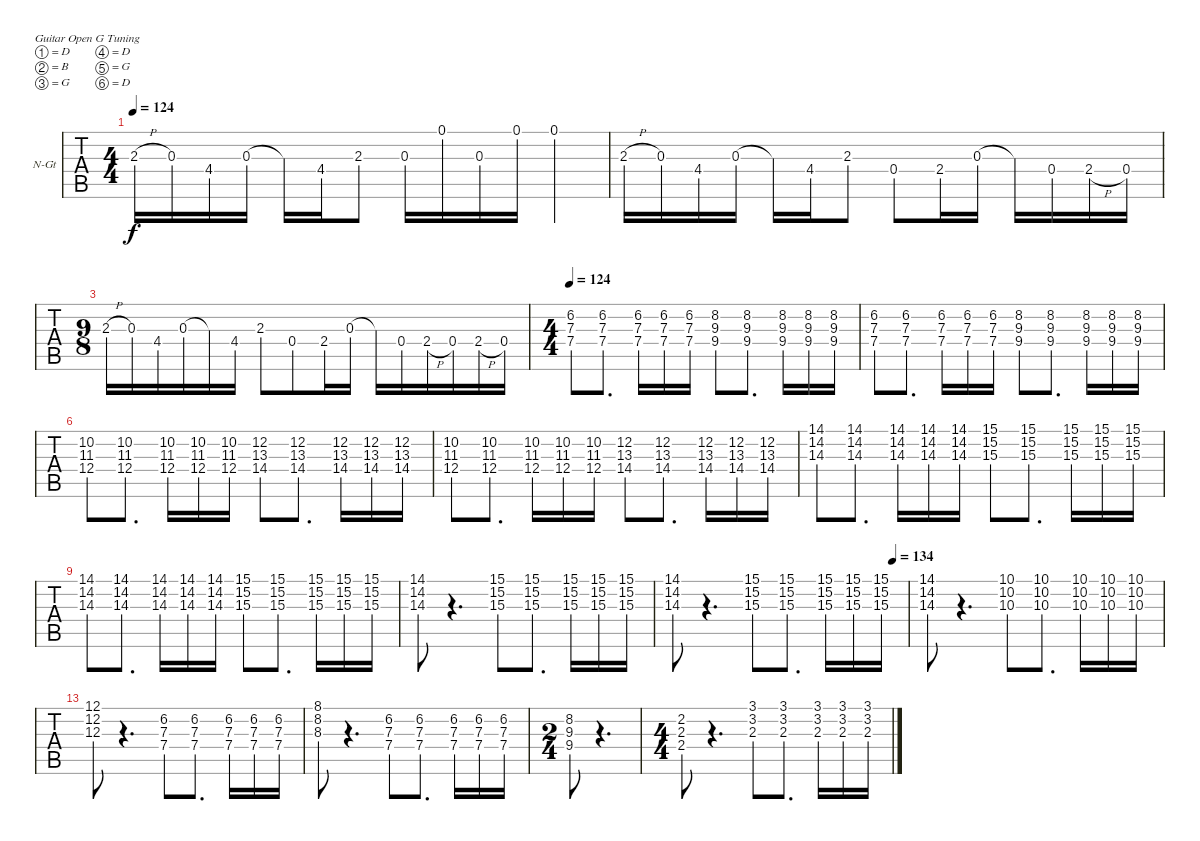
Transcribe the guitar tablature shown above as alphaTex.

\bracketExtendMode nobrackets
\firstSystemTrackNameOrientation horizontal
\otherSystemsTrackNameOrientation horizontal
\defaultBarNumberDisplay FirstOfSystem
\track ("Guitar" "N-Gt") {instrument acousticguitarnylon}
\staff {tabs}
\tuning (D4 B3 G3 D3 G2 D2)
\ts (4 4)
\tempo 124
\clef g2
\ks f
2.3{h}.16{dy f} 0.3.16 4.4.16 0.3.16 0.3{t}.16 4.4.16 2.3.8 0.3.16 0.1.16 0.3.16 0.1.16 0.1.4 |
2.3{h}.16 0.3.16 4.4.16 0.3.16 0.3{t}.16 4.4.16 2.3.8 0.4.8 2.4.16 0.3.16 0.3{t}.16 0.4.16 2.4{h}.16 0.4.16 |
\ts (9 8)
2.3{h}.16 0.3.16 4.4.16 0.3.16 0.3{t}.16 4.4.16 2.3.8 0.4.8 2.4.16 0.3.16 0.3{t}.16 0.4.16 2.4{h}.16 0.4.16 2.4{h}.16 0.4.16 |
\ts (4 4)
\tempo 124
(6.2 7.3 7.4).8 (6.2 7.3 7.4).8{d} (6.2 7.3 7.4).16 (6.2 7.3 7.4).16 (6.2 7.3 7.4).16 (8.2 9.3 9.4).8 (8.2 9.3 9.4).8{d} (8.2 9.3 9.4).16 (8.2 9.3 9.4).16 (8.2 9.3 9.4).16 |
(6.2 7.3 7.4).8 (6.2 7.3 7.4).8{d} (6.2 7.3 7.4).16 (6.2 7.3 7.4).16 (6.2 7.3 7.4).16 (8.2 9.3 9.4).8 (8.2 9.3 9.4).8{d} (8.2 9.3 9.4).16 (8.2 9.3 9.4).16 (8.2 9.3 9.4).16 |
(10.2 11.3 12.4).8 (10.2 11.3 12.4).8{d} (10.2 11.3 12.4).16 (10.2 11.3 12.4).16 (10.2 11.3 12.4).16 (12.2 13.3 14.4).8 (12.2 13.3 14.4).8{d} (12.2 13.3 14.4).16 (12.2 13.3 14.4).16 (12.2 13.3 14.4).16 |
(10.2 11.3 12.4).8 (10.2 11.3 12.4).8{d} (10.2 11.3 12.4).16 (10.2 11.3 12.4).16 (10.2 11.3 12.4).16 (12.2 13.3 14.4).8 (12.2 13.3 14.4).8{d} (12.2 13.3 14.4).16 (12.2 13.3 14.4).16 (12.2 13.3 14.4).16 |
(14.1 14.2 14.3).8 (14.1 14.2 14.3).8{d} (14.1 14.2 14.3).16 (14.1 14.2 14.3).16 (14.1 14.2 14.3).16 (15.1 15.2 15.3).8 (15.1 15.2 15.3).8{d} (15.1 15.2 15.3).16 (15.1 15.2 15.3).16 (15.1 15.2 15.3).16 |
(14.1 14.2 14.3).8 (14.1 14.2 14.3).8{d} (14.1 14.2 14.3).16 (14.1 14.2 14.3).16 (14.1 14.2 14.3).16 (15.1 15.2 15.3).8 (15.1 15.2 15.3).8{d} (15.1 15.2 15.3).16 (15.1 15.2 15.3).16 (15.1 15.2 15.3).16 |
(14.1 14.2 14.3).8 r.4{d} (15.1 15.2 15.3).8 (15.1 15.2 15.3).8{d} (15.1 15.2 15.3).16 (15.1 15.2 15.3).16 (15.1 15.2 15.3).16 |
\tempo (134 0.9375)
(14.1 14.2 14.3).8 r.4{d} (15.1 15.2 15.3).8 (15.1 15.2 15.3).8{d} (15.1 15.2 15.3).16 (15.1 15.2 15.3).16 (15.1 15.2 15.3).16 |
(14.1 14.2 14.3).8 r.4{d} (10.1 10.2 10.3).8 (10.1 10.2 10.3).8{d} (10.1 10.2 10.3).16 (10.1 10.2 10.3).16 (10.1 10.2 10.3).16 |
(12.1 12.2 12.3).8 r.4{d} (6.2 7.3 7.4).8 (6.2 7.3 7.4).8{d} (6.2 7.3 7.4).16 (6.2 7.3 7.4).16 (6.2 7.3 7.4).16 |
(8.1 8.2 8.3).8 r.4{d} (6.2 7.3 7.4).8 (6.2 7.3 7.4).8{d} (6.2 7.3 7.4).16 (6.2 7.3 7.4).16 (6.2 7.3 7.4).16 |
\ts (2 4)
(8.2 9.3 9.4).8 r.4{d} |
\ts (4 4)
(2.2 2.3 2.4).8 r.4{d} (3.1 3.2 2.3).8 (3.1 3.2 2.3).8{d} (3.1 3.2 2.3).16 (3.1 3.2 2.3).16 (3.1 3.2 2.3).16
